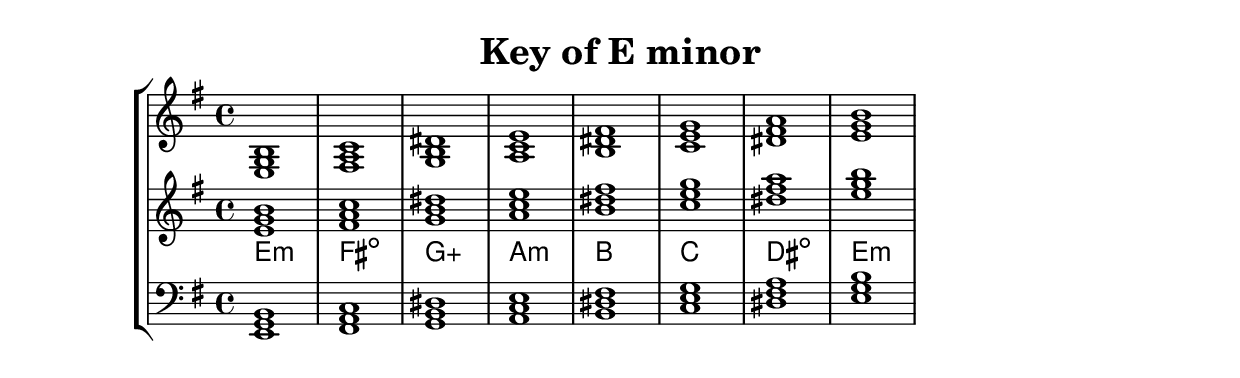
% Copyright 2013 Talos Thoren

%    This file is part of the Chord Tools project.
%
%    Chord Tools is free software: you can redistribute it and/or modify
%    it under the terms of the GNU General Public License as published by
%    the Free Software Foundation, either version 3 of the License, or
%    (at your option) any later version.
%
%    Chord Tools is distributed in the hope that it will be useful,
%    but WITHOUT ANY WARRANTY; without even the implied warranty of
%    MERCHANTABILITY or FITNESS FOR A PARTICULAR PURPOSE.  See the
%    GNU General Public License for more details.
%
%    You should have received a copy of the GNU General Public License
%    along with Chord Tools.  If not, see <http://www.gnu.org/licenses/>.

% Description: Chord tool for the key of E minor
% Author: Talos Thoren
% Date: January 24, 2013

\version "2.16.1"

\header
{
  title = "Key of E minor"
}

% Defining variables
% The Key of E minor has one sharp:
% F-Sharp
e_min_triads = { \key e \minor <e g b>1  <fis a c> <g b dis> <a c e> <b dis fis> <c e g> <dis fis a> <e g b> }
e_min_triadNames = \new ChordNames { \e_min_triads }

% Some Chord Tools can use alternate starting
% octaves to facilitate ease of study
alt_treb_chordTool = \new Staff \relative c'
{
  <<
    \e_min_triads
    \e_min_triadNames
  >>
}

% Main variable
chordTool = \new StaffGroup
{
  <<
    \new Staff
    {
      \relative c
      << 
	\e_min_triads 
	%\e_min_triadNames 
      >>
    }

    \alt_treb_chordTool

    \new Staff \relative c,
    {
      \clef bass
      <<
	\e_min_triads
      >>
    }
  >>
}

\score
{
  \chordTool
}

